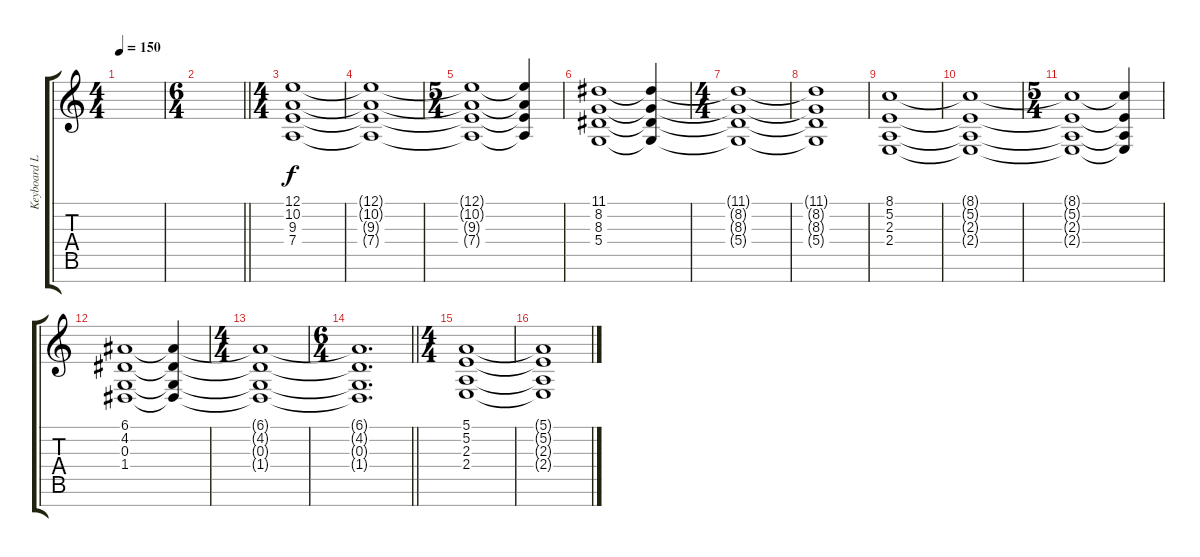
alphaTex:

\track ("Keyboard Lead" "Keyboard L") {instrument lead1square}
\staff {score tabs}
\tuning (E4 B3 G3 D3 A2 E2 B1) {hide}
\ts (4 4)
\tempo 150
\clef g2
\ks c
|
\ts (6 4)
\barLineRight lightlight
|
\ts (4 4)
(12.1 10.2 9.3 7.4).1{volume 10 instrument lead6voice} |
(12.1{t} 10.2{t} 9.3{t} 7.4{t}).1 |
\ts (5 4)
(12.1{t} 10.2{t} 9.3{t} 7.4{t}).1 (12.1{t} 10.2{t} 9.3{t} 7.4{t}).4 |
(11.1 8.2 8.3 5.4).1 (11.1{t} 8.2{t} 8.3{t} 5.4{t}).4 |
\ts (4 4)
(11.1{t} 8.2{t} 8.3{t} 5.4{t}).1 |
(11.1{t} 8.2{t} 8.3{t} 5.4{t}).1 |
(8.1 5.2 2.3 2.4).1 |
(8.1{t} 5.2{t} 2.3{t} 2.4{t}).1 |
\ts (5 4)
(8.1{t} 5.2{t} 2.3{t} 2.4{t}).1 (8.1{t} 5.2{t} 2.3{t} 2.4{t}).4 |
(6.1 4.2 0.3 1.4).1 (6.1{t} 4.2{t} 0.3{t} 1.4{t}).4 |
\ts (4 4)
(6.1{t} 4.2{t} 0.3{t} 1.4{t}).1 |
\ts (6 4)
\barLineRight lightlight
(6.1{t} 4.2{t} 0.3{t} 1.4{t}).1{d} |
\ts (4 4)
(5.1 5.2 2.3 2.4).1 |
(5.1{t} 5.2{t} 2.3{t} 2.4{t}).1
